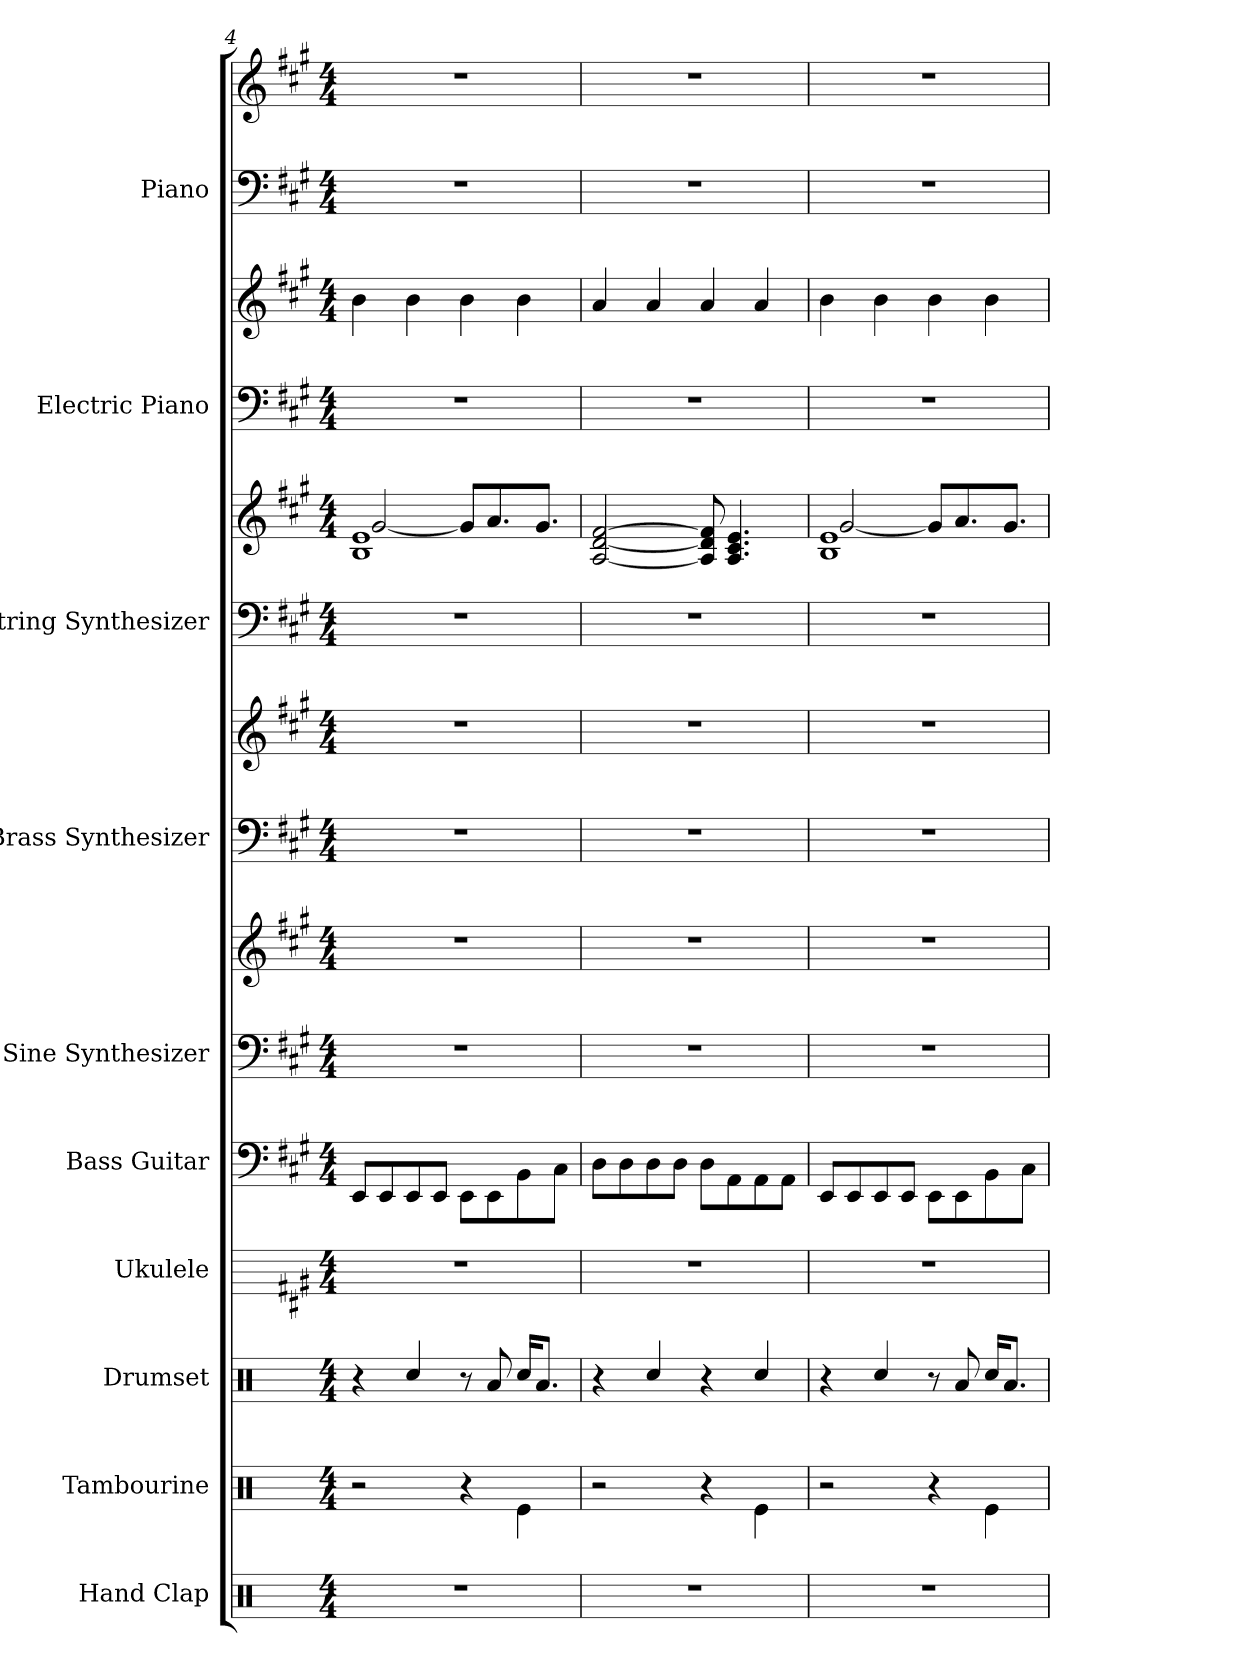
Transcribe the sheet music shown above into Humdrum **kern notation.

**kern	**kern	**kern	**kern	**kern	**kern	**kern	**kern	**kern	**kern	**kern	**kern	**kern	**kern	**kern
*part10	*part9	*part8	*part7	*part6	*part5	*part5	*part4	*part4	*part3	*part3	*part2	*part2	*part1	*part1
*staff15	*staff14	*staff13	*staff12	*staff11	*staff10	*staff9	*staff8	*staff7	*staff6	*staff5	*staff4	*staff3	*staff2	*staff1
*I"Hand Clap	*I"Tambourine	*I"Drumset	*I"Ukulele	*I"Bass Guitar	*I"Sine Synthesizer	*	*I"Brass Synthesizer	*	*I"String Synthesizer	*	*I"Electric Piano	*	*I"Piano	*
*I'Clap	*I'Tamb.	*I'Drums	*I'Uke	*I'Bass	*I'Sine	*	*I'Brass	*	*I'String	*	*I'El. Pno.	*	*I'Piano	*
*clefX	*clefX	*clefX	*	*	*clefF4	*clefG2	*clefF4	*clefG2	*clefF4	*clefG2	*clefF4	*clefG2	*clefF4	*clefG2
*	*	*	*	*ITrd7c12	*	*	*	*	*	*	*	*	*	*
*k[]	*k[]	*k[]	*k[f#c#g#]	*k[f#c#g#]	*k[f#c#g#]	*k[f#c#g#]	*k[f#c#g#]	*k[f#c#g#]	*k[f#c#g#]	*k[f#c#g#]	*k[f#c#g#]	*k[f#c#g#]	*k[f#c#g#]	*k[f#c#g#]
*M4/4	*M4/4	*M4/4	*M4/4	*M4/4	*M4/4	*M4/4	*M4/4	*M4/4	*M4/4	*M4/4	*M4/4	*M4/4	*M4/4	*M4/4
=4	=4	=4	=4	=4	=4	=4	=4	=4	=4	=4	=4	=4	=4	=4
*	*	*	*	*	*	*	*	*	*	*^	*	*	*	*
1r	2r	4r	1r	8EEE/L	1r	1r	1r	1r	1r	1B 1e	[2g#/	1r	4b\	1r	1r
.	.	.	.	8EEE/	.	.	.	.	.	.	.	.	.	.	.
.	.	4Rcc/	.	8EEE/	.	.	.	.	.	.	.	.	4b\	.	.
.	.	.	.	8EEE/J	.	.	.	.	.	.	.	.	.	.	.
.	4r	8r	.	8EEE\L	.	.	.	.	.	.	8g#/L]	.	4b\	.	.
.	.	8Ra/	.	8EEE\	.	.	.	.	.	.	8.a/	.	.	.	.
.	4Re\	16Rcc/KL	.	8BBB\	.	.	.	.	.	.	.	.	4b\	.	.
.	.	8.Ra/J	.	.	.	.	.	.	.	.	8.g#/J	.	.	.	.
.	.	.	.	8CC#\J	.	.	.	.	.	.	.	.	.	.	.
*	*	*	*	*	*	*	*	*	*	*v	*v	*	*	*	*
!!LO:PB:g=z
=5	=5	=5	=5	=5	=5	=5	=5	=5	=5	=5	=5	=5	=5	=5
1r	2r	4r	1r	8DD\L	1r	1r	1r	1r	1r	[2A/ [2d/ [2f#/	1r	4a/	1r	1r
.	.	.	.	8DD\	.	.	.	.	.	.	.	.	.	.
.	.	4Rcc/	.	8DD\	.	.	.	.	.	.	.	4a/	.	.
.	.	.	.	8DD\J	.	.	.	.	.	.	.	.	.	.
.	4r	4r	.	8DD\L	.	.	.	.	.	8A/] 8d/] 8f#/]	.	4a/	.	.
.	.	.	.	8AAA\	.	.	.	.	.	4.A/ 4.c#/ 4.e/	.	.	.	.
.	4Re\	4Rcc/	.	8AAA\	.	.	.	.	.	.	.	4a/	.	.
.	.	.	.	8AAA\J	.	.	.	.	.	.	.	.	.	.
=6	=6	=6	=6	=6	=6	=6	=6	=6	=6	=6	=6	=6	=6	=6
*	*	*	*	*	*	*	*	*	*	*^	*	*	*	*
1r	2r	4r	1r	8EEE/L	1r	1r	1r	1r	1r	1B 1e	[2g#/	1r	4b\	1r	1r
.	.	.	.	8EEE/	.	.	.	.	.	.	.	.	.	.	.
.	.	4Rcc/	.	8EEE/	.	.	.	.	.	.	.	.	4b\	.	.
.	.	.	.	8EEE/J	.	.	.	.	.	.	.	.	.	.	.
.	4r	8r	.	8EEE\L	.	.	.	.	.	.	8g#/L]	.	4b\	.	.
.	.	8Ra/	.	8EEE\	.	.	.	.	.	.	8.a/	.	.	.	.
.	4Re\	16Rcc/KL	.	8BBB\	.	.	.	.	.	.	.	.	4b\	.	.
.	.	8.Ra/J	.	.	.	.	.	.	.	.	8.g#/J	.	.	.	.
.	.	.	.	8CC#\J	.	.	.	.	.	.	.	.	.	.	.
*	*	*	*	*	*	*	*	*	*	*v	*v	*	*	*	*
=	=	=	=	=	=	=	=	=	=	=	=	=	=	=
*-	*-	*-	*-	*-	*-	*-	*-	*-	*-	*-	*-	*-	*-	*-
